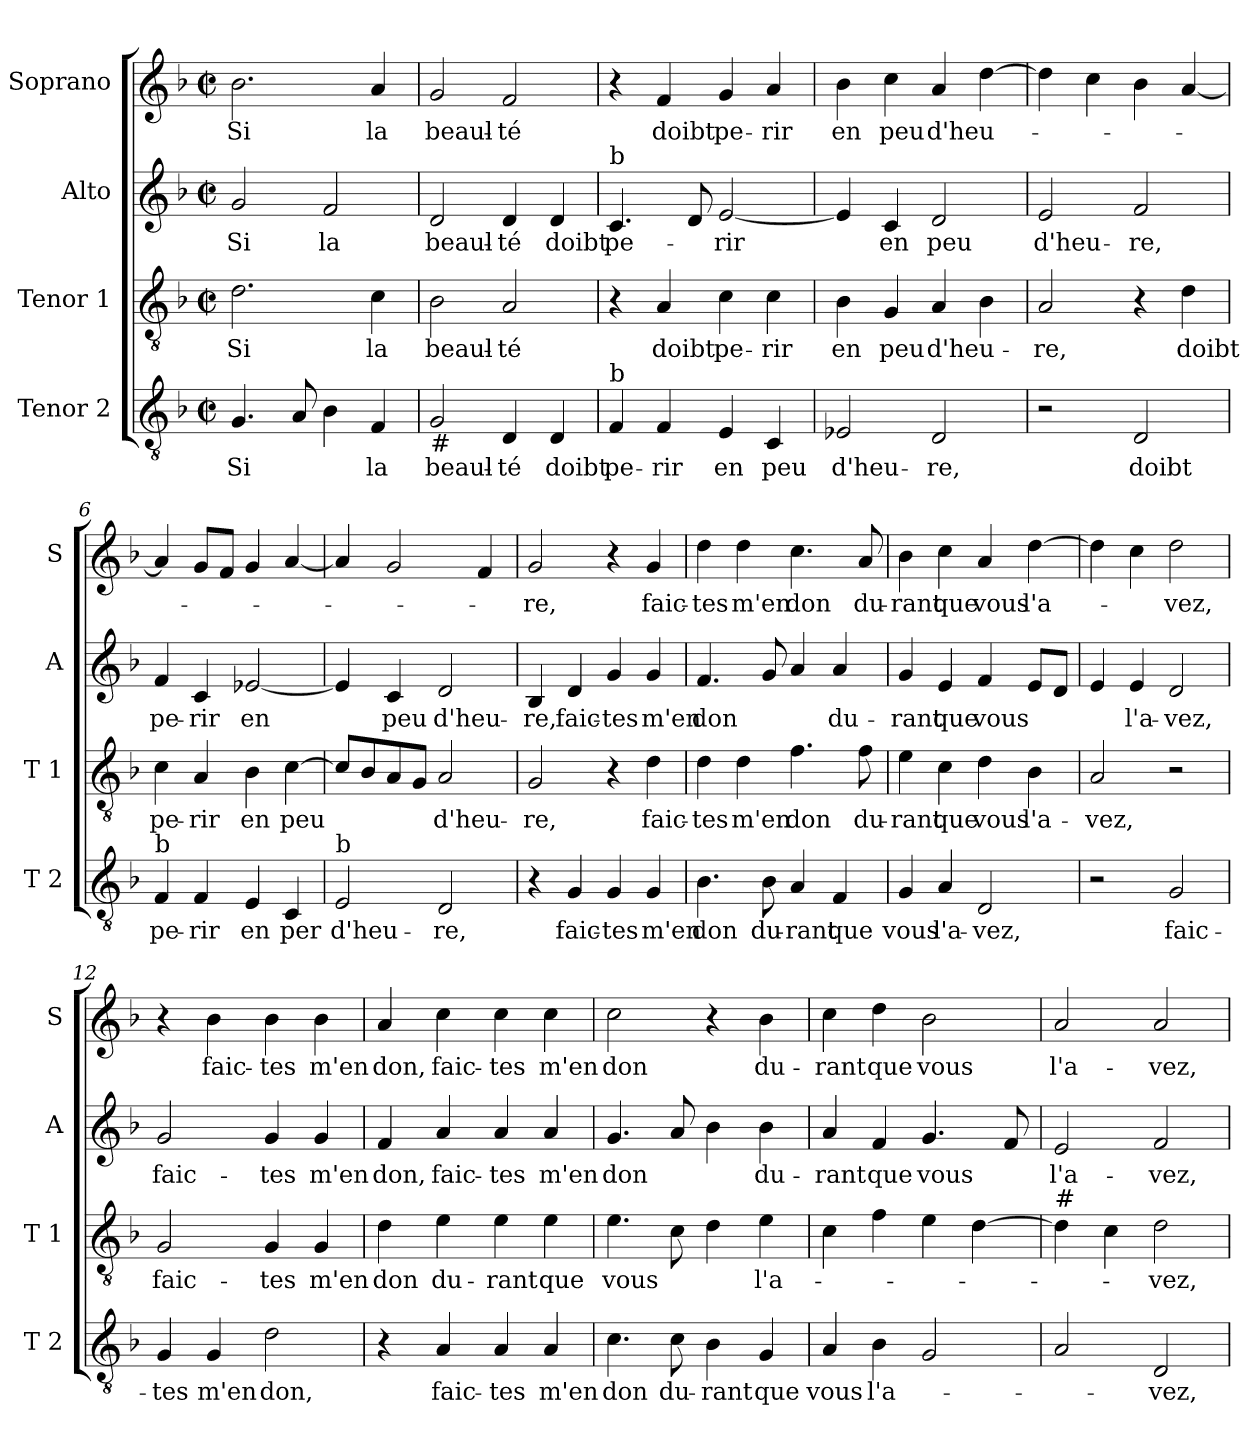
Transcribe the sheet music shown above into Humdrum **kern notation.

**kern	**text	**kern	**text	**kern	**text	**kern	**text
*part4	*part4	*part3	*part3	*part2	*part2	*part1	*part1
*staff4	*staff4	*staff3	*staff3	*staff2	*staff2	*staff1	*staff1
*I"Tenor 2	*	*I"Tenor 1	*	*I"Alto	*	*I"Soprano	*
*I'T 2	*	*I'T 1	*	*I'A	*	*I'S	*
*clefGv2	*	*clefGv2	*	*clefG2	*	*clefG2	*
*k[b-]	*	*k[b-]	*	*k[b-]	*	*k[b-]	*
*F:	*	*F:	*	*F:	*	*F:	*
*M2/2	*	*M2/2	*	*M2/2	*	*M2/2	*
*met(c|)	*	*met(c|)	*	*met(c|)	*	*met(c|)	*
=1	=1	=1	=1	=1	=1	=1	=1
!	!LO:LY:b	!	!LO:LY:b	!	!LO:LY:b	!	!LO:LY:b
4.G/	Si	2.d\	Si	2g/	Si	2.b-\	Si
8A/	.	.	.	.	.	.	.
!	!	!	!	!	!LO:LY:b	!	!
4B-\	.	.	.	2f/	la	.	.
!	!LO:LY:b	!	!LO:LY:b	!	!	!	!LO:LY:b
4F/	la	4c\	la	.	.	4a/	la
=2	=2	=2	=2	=2	=2	=2	=2
!LO:TX:b:t=#	!	!	!	!	!	!	!
!	!LO:LY:b	!	!LO:LY:b	!	!LO:LY:b	!	!LO:LY:b
2G/	beaul-	2B-\	beaul-	2d/	beaul-	2g/	beaul-
!	!LO:LY:b	!	!LO:LY:b	!	!LO:LY:b	!	!LO:LY:b
4D/	-té	2A/	-té	4d/	-té	2f/	-té
!	!LO:LY:b	!	!	!	!LO:LY:b	!	!
4D/	doibt	.	.	4d/	doibt	.	.
=3	=3	=3	=3	=3	=3	=3	=3
!	!	!	!	!LO:TX:a:t=b	!	!	!
!LO:TX:a:t=b	!	!	!	!	!	!	!
!	!LO:LY:b	!	!	!	!LO:LY:b	!	!
4F/	pe-	4r	.	4.c/	pe-	4r	.
!	!LO:LY:b	!	!LO:LY:b	!	!	!	!LO:LY:b
4F/	-rir	4A/	doibt	.	.	4f/	doibt
.	.	.	.	8d/	.	.	.
!	!LO:LY:b	!	!LO:LY:b	!	!LO:LY:b	!	!LO:LY:b
4E/	en	4c\	pe-	[2e/	-rir	4g/	pe-
!	!LO:LY:b	!	!LO:LY:b	!	!	!	!LO:LY:b
4C/	peu	4c\	-rir	.	.	4a/	-rir
=4	=4	=4	=4	=4	=4	=4	=4
!	!LO:LY:b	!	!LO:LY:b	!	!	!	!LO:LY:b
2E-X/	d'heu-	4B-\	en	4e/]	.	4b-\	en
!	!	!	!LO:LY:b	!	!LO:LY:b	!	!LO:LY:b
.	.	4G/	peu	4c/	en	4cc\	peu
!	!LO:LY:b	!	!LO:LY:b	!	!LO:LY:b	!	!LO:LY:b
2D/	-re,	4A/	d'heu-	2d/	peu	4a/	d'heu-
.	.	4B-\	.	.	.	[4dd\	.
=5	=5	=5	=5	=5	=5	=5	=5
!	!	!	!LO:LY:b	!	!LO:LY:b	!	!
2r	.	2A/	-re,	2e/	d'heu-	4dd\]	.
.	.	.	.	.	.	4cc\	.
!	!LO:LY:b	!	!	!	!LO:LY:b	!	!
2D/	doibt	4r	.	2f/	-re,	4b-\	.
!	!	!	!LO:LY:b	!	!	!	!
.	.	4d\	doibt	.	.	[4a/	.
!!LO:LB:g=z
=6	=6	=6	=6	=6	=6	=6	=6
!LO:TX:a:t=b	!	!	!	!	!	!	!
!	!LO:LY:b	!	!LO:LY:b	!	!LO:LY:b	!	!
4F/	pe-	4c\	pe-	4f/	pe-	4a/]	.
!	!LO:LY:b	!	!LO:LY:b	!	!LO:LY:b	!	!
4F/	-rir	4A/	-rir	4c/	-rir	8g/L	.
.	.	.	.	.	.	8f/J	.
!	!LO:LY:b	!	!LO:LY:b	!	!LO:LY:b	!	!
4E/	en	4B-\	en	[2e-X/	en	4g/	.
!	!LO:LY:b	!	!LO:LY:b	!	!	!	!
4C/	per	[4c\	peu	.	.	[4a/	.
=7	=7	=7	=7	=7	=7	=7	=7
!LO:TX:a:t=b	!	!	!	!	!	!	!
!	!LO:LY:b	!	!	!	!	!	!
2E/	d'heu-	8c/L]	.	4e-/]	.	4a/]	.
.	.	8B-/	.	.	.	.	.
!	!	!	!	!	!LO:LY:b	!	!
.	.	8A/	.	4c/	peu	2g/	.
.	.	8G/J	.	.	.	.	.
!	!LO:LY:b	!	!LO:LY:b	!	!LO:LY:b	!	!
2D/	-re,	2A/	d'heu-	2d/	d'heu-	.	.
.	.	.	.	.	.	4f/	.
=8	=8	=8	=8	=8	=8	=8	=8
!	!	!	!LO:LY:b	!	!LO:LY:b	!	!LO:LY:b
4r	.	2G/	-re,	4B-/	-re,	2g/	-re,
!	!LO:LY:b	!	!	!	!LO:LY:b	!	!
4G/	faic-	.	.	4d/	faic-	.	.
!	!LO:LY:b	!	!	!	!LO:LY:b	!	!
4G/	-tes	4r	.	4g/	-tes	4r	.
!	!LO:LY:b	!	!LO:LY:b	!	!LO:LY:b	!	!LO:LY:b
4G/	m'en	4d\	faic-	4g/	m'en	4g/	faic-
=9	=9	=9	=9	=9	=9	=9	=9
!	!LO:LY:b	!	!LO:LY:b	!	!LO:LY:b	!	!LO:LY:b
4.B-\	don	4d\	-tes	4.f/	don	4dd\	-tes
!	!	!	!LO:LY:b	!	!	!	!LO:LY:b
.	.	4d\	m'en	.	.	4dd\	m'en
!	!LO:LY:b	!	!	!	!	!	!
8B-\	du-	.	.	8g/	.	.	.
!	!LO:LY:b	!	!LO:LY:b	!	!	!	!LO:LY:b
4A/	-rant	4.f\	don	4a/	.	4.cc\	don
!	!LO:LY:b	!	!	!	!LO:LY:b	!	!
4F/	que	.	.	4a/	du-	.	.
!	!	!	!LO:LY:b	!	!	!	!LO:LY:b
.	.	8f\	du-	.	.	8a/	du-
=10	=10	=10	=10	=10	=10	=10	=10
!	!LO:LY:b	!	!LO:LY:b	!	!LO:LY:b	!	!LO:LY:b
4G/	vous	4e\	-rant	4g/	-rant	4b-\	-rant
!	!LO:LY:b	!	!LO:LY:b	!	!LO:LY:b	!	!LO:LY:b
4A/	l'a-	4c\	que	4e/	que	4cc\	que
!	!LO:LY:b	!	!LO:LY:b	!	!LO:LY:b	!	!LO:LY:b
2D/	-vez,	4d\	vous	4f/	vous	4a/	vous
!	!	!	!LO:LY:b	!	!	!	!LO:LY:b
.	.	4B-\	l'a-	8e/L	.	[4dd\	l'a-
.	.	.	.	8d/J	.	.	.
!!LO:LB:g=z
=11	=11	=11	=11	=11	=11	=11	=11
!	!	!	!LO:LY:b	!	!	!	!
2r	.	2A/	-vez,	4e/	.	4dd\]	.
!	!	!	!	!	!LO:LY:b	!	!
.	.	.	.	4e/	l'a-	4cc\	.
!	!LO:LY:b	!	!	!	!LO:LY:b	!	!LO:LY:b
2G/	faic-	2r	.	2d/	-vez,	2dd\	-vez,
=12	=12	=12	=12	=12	=12	=12	=12
!	!LO:LY:b	!	!LO:LY:b	!	!LO:LY:b	!	!
4G/	-tes	2G/	faic-	2g/	faic-	4r	.
!	!LO:LY:b	!	!	!	!	!	!LO:LY:b
4G/	m'en	.	.	.	.	4b-\	faic-
!	!LO:LY:b	!	!LO:LY:b	!	!LO:LY:b	!	!LO:LY:b
2d\	don,	4G/	-tes	4g/	-tes	4b-\	-tes
!	!	!	!LO:LY:b	!	!LO:LY:b	!	!LO:LY:b
.	.	4G/	m'en	4g/	m'en	4b-\	m'en
=13	=13	=13	=13	=13	=13	=13	=13
!	!	!	!LO:LY:b	!	!LO:LY:b	!	!LO:LY:b
4r	.	4d\	don	4f/	don,	4a/	don,
!	!LO:LY:b	!	!LO:LY:b	!	!LO:LY:b	!	!LO:LY:b
4A/	faic-	4e\	du-	4a/	faic-	4cc\	faic-
!	!LO:LY:b	!	!LO:LY:b	!	!LO:LY:b	!	!LO:LY:b
4A/	-tes	4e\	-rant	4a/	-tes	4cc\	-tes
!	!LO:LY:b	!	!LO:LY:b	!	!LO:LY:b	!	!LO:LY:b
4A/	m'en	4e\	que	4a/	m'en	4cc\	m'en
=14	=14	=14	=14	=14	=14	=14	=14
!	!LO:LY:b	!	!LO:LY:b	!	!LO:LY:b	!	!LO:LY:b
4.c\	don	4.e\	vous	4.g/	don	2cc\	don
!	!LO:LY:b	!	!	!	!	!	!
8c\	du-	8c\	.	8a/	.	.	.
!	!LO:LY:b	!	!	!	!	!	!
4B-\	-rant	4d\	.	4b-\	.	4r	.
!	!LO:LY:b	!	!LO:LY:b	!	!LO:LY:b	!	!LO:LY:b
4G/	que	4e\	l'a-	4b-\	du-	4b-\	du-
=15	=15	=15	=15	=15	=15	=15	=15
!	!LO:LY:b	!	!	!	!LO:LY:b	!	!LO:LY:b
4A/	vous	4c\	.	4a/	-rant	4cc\	-rant
!	!LO:LY:b	!	!	!	!LO:LY:b	!	!LO:LY:b
4B-\	l'a-	4f\	.	4f/	que	4dd\	que
!	!	!	!	!	!LO:LY:b	!	!LO:LY:b
2G/	.	4e\	.	4.g/	vous	2b-\	vous
.	.	[4d\	.	.	.	.	.
.	.	.	.	8f/	.	.	.
!!LO:PB:g=z
=16	=16	=16	=16	=16	=16	=16	=16
!	!	!LO:TX:a:t=#	!	!	!	!	!
!	!	!	!	!	!LO:LY:b	!	!LO:LY:b
2A/	.	4d\]	.	2e/	l'a-	2a/	l'a-
.	.	4c\	.	.	.	.	.
!	!LO:LY:b	!	!LO:LY:b	!	!LO:LY:b	!	!LO:LY:b
2D/	-vez,	2d\	-vez,	2f/	-vez,	2a/	-vez,
=	=	=	=	=	=	=	=
*-	*-	*-	*-	*-	*-	*-	*-
